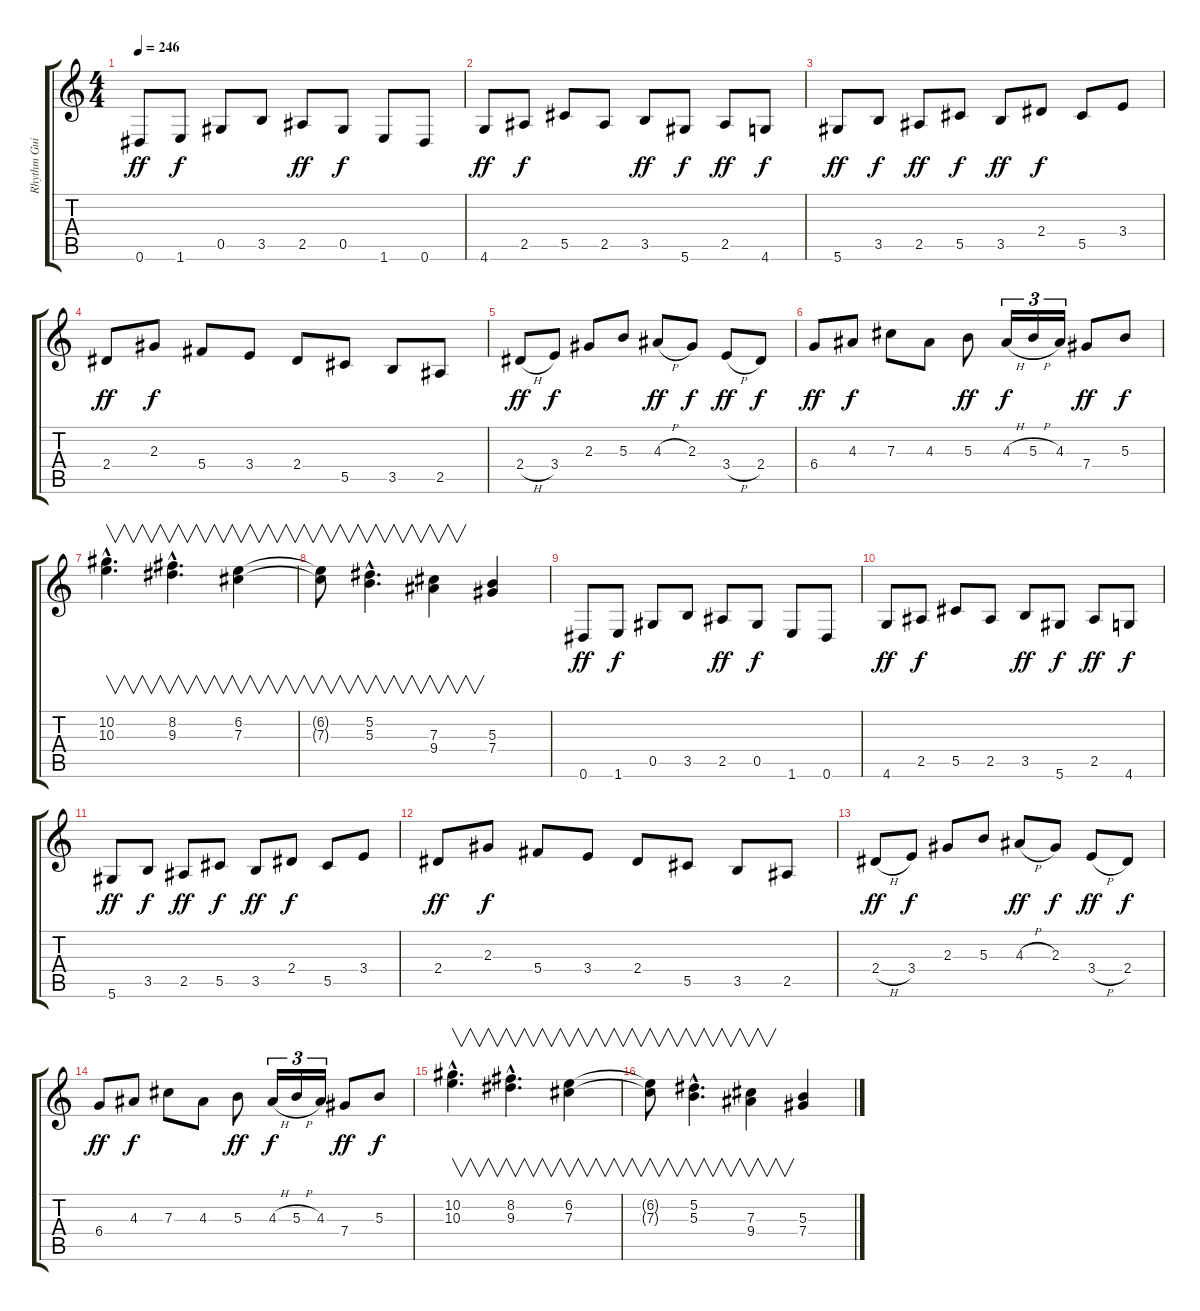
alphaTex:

\track ("Rhythm Guitar" "Rhythm Gui") {instrument overdrivenguitar}
\staff {score tabs}
\tuning (Eb4 Bb3 Gb3 Db3 Ab2 Eb2) {hide}
\ts (4 4)
\tempo 246
\clef g2
\ks c
0.6.8{dy ff instrument overdrivenguitar} 1.6.8{dy f} 0.5.8 3.5.8 2.5.8{dy ff} 0.5.8{dy f} 1.6.8 0.6.8 |
4.6.8{dy ff} 2.5.8{dy f} 5.5.8 2.5.8 3.5.8{dy ff} 5.6.8{dy f} 2.5.8{dy ff} 4.6.8{dy f} |
5.6.8{dy ff} 3.5.8{dy f} 2.5.8{dy ff} 5.5.8{dy f} 3.5.8{dy ff} 2.4.8{dy f} 5.5.8 3.4.8 |
2.4.8{dy ff} 2.3.8{dy f} 5.4.8 3.4.8 2.4.8 5.5.8 3.5.8 2.5.8 |
2.4{h}.8{dy ff} 3.4.8{dy f} 2.3.8 5.3.8 4.3{h}.8{dy ff} 2.3.8{dy f} 3.4{h}.8{dy ff} 2.4.8{dy f} |
6.4.8{dy ff} 4.3.8{dy f} 7.3.8 4.3.8 5.3.8{dy ff} 4.3{h}.16{tu (3 2) dy f} 5.3{h}.16{tu (3 2)} 4.3.16{tu (3 2)} 7.4.8{dy ff} 5.3.8{dy f} |
(10.2{hac} 10.3{hac}).4{v d} (8.2{hac} 9.3{hac}).4{v d} (6.2 7.3).4{v} |
(6.2{t} 7.3{t}).8{v} (5.2{hac} 5.3{hac}).4{v d} (7.3 9.4).4{v} (5.3 7.4).4 |
0.6.8{dy ff} 1.6.8{dy f} 0.5.8 3.5.8 2.5.8{dy ff} 0.5.8{dy f} 1.6.8 0.6.8 |
4.6.8{dy ff} 2.5.8{dy f} 5.5.8 2.5.8 3.5.8{dy ff} 5.6.8{dy f} 2.5.8{dy ff} 4.6.8{dy f} |
5.6.8{dy ff} 3.5.8{dy f} 2.5.8{dy ff} 5.5.8{dy f} 3.5.8{dy ff} 2.4.8{dy f} 5.5.8 3.4.8 |
2.4.8{dy ff} 2.3.8{dy f} 5.4.8 3.4.8 2.4.8 5.5.8 3.5.8 2.5.8 |
2.4{h}.8{dy ff} 3.4.8{dy f} 2.3.8 5.3.8 4.3{h}.8{dy ff} 2.3.8{dy f} 3.4{h}.8{dy ff} 2.4.8{dy f} |
6.4.8{dy ff} 4.3.8{dy f} 7.3.8 4.3.8 5.3.8{dy ff} 4.3{h}.16{tu (3 2) dy f} 5.3{h}.16{tu (3 2)} 4.3.16{tu (3 2)} 7.4.8{dy ff} 5.3.8{dy f} |
(10.2{hac} 10.3{hac}).4{v d} (8.2{hac} 9.3{hac}).4{v d} (6.2 7.3).4{v} |
(6.2{t} 7.3{t}).8{v} (5.2{hac} 5.3{hac}).4{v d} (7.3 9.4).4{v} (5.3 7.4).4
